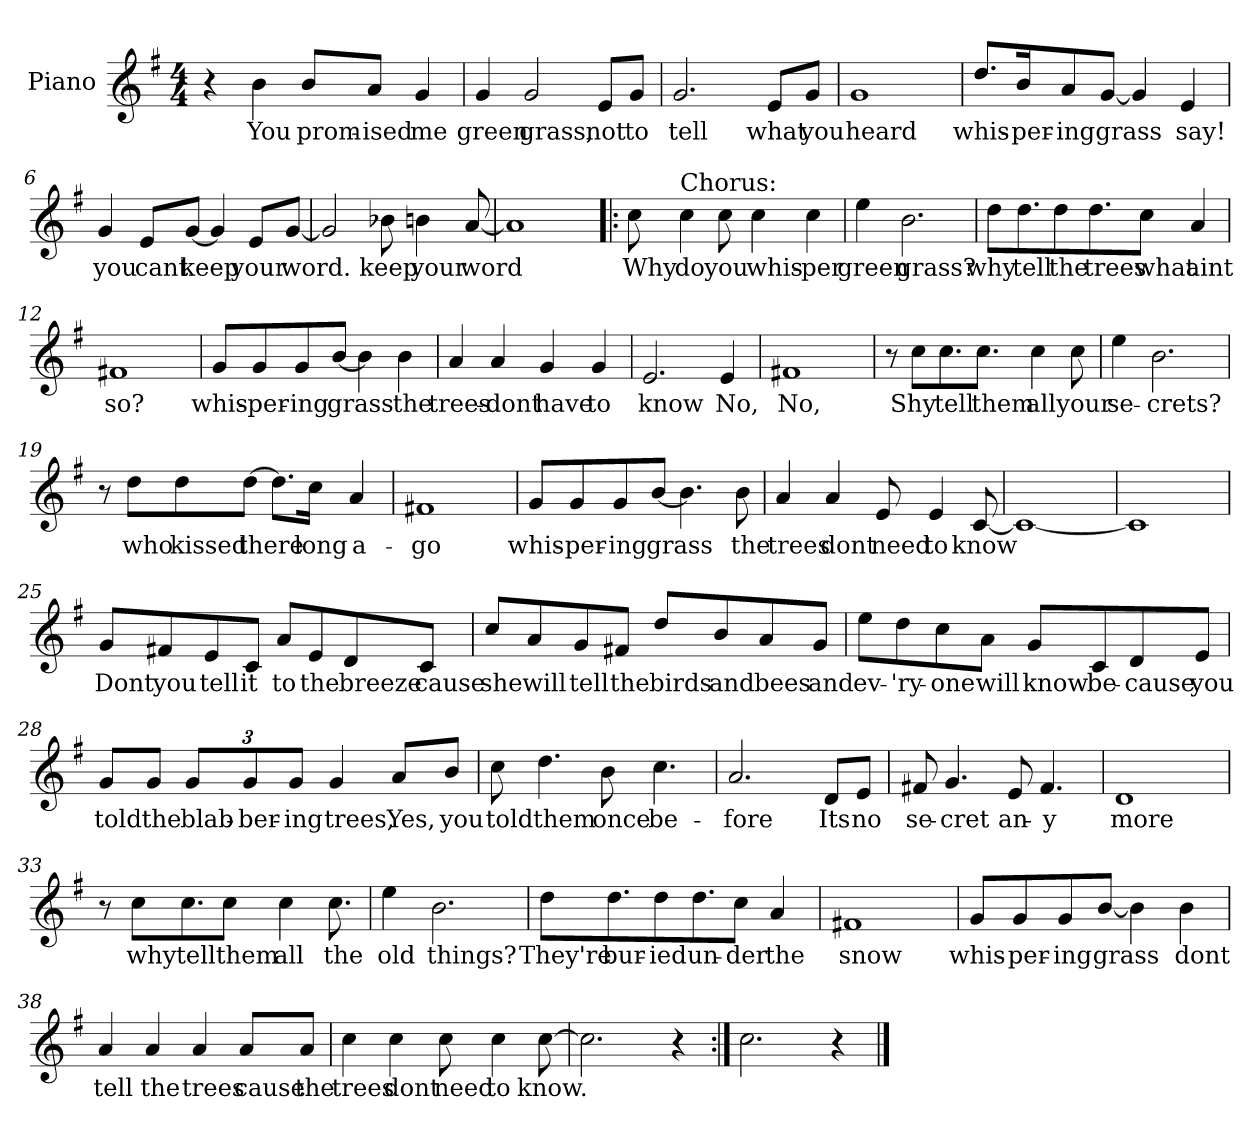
**kern	**text
*part1	*part1
*staff1	*staff1
*I"Piano	*
*I'Pno	*
*clefG2	*
*k[f#]	*
*G:	*
*M4/4	*
=1	=1
4r	.
4b\	You
8b/L	prom-
8a/J	-ised
4g/	me
=2	=2
4g/	green
2g/	grass,
8e/L	not
8g/J	to
=3	=3
2.g/	tell
8e/L	what
8g/J	you
=4	=4
1g	heard
!!LO:LB:g=z
=5	=5
8.dd/L	whis-
16b/	-per-
8a/	-ing
[8g/J	grass
4g/]	.
4e/	say!
=6	=6
4g/	you
8e/L	cant
[8g/J	keep
4g/]	.
8e/L	your
[8g/J	word.
=7	=7
2g/]	.
8b-X\	keep
4bn\	your
[8a/	word
=8	=8
1a]	.
!!LO:LB:g=z
=9!|:	=9!|:
8cc\	Why
!LO:TX:a:t=Chorus&colon;	!
4cc\	do
8cc\	you
4cc\	whis-
4cc\	-per
=10	=10
4ee\	green
2.b\	grass?
=11	=11
8dd\L	why
8.dd\	tell
8dd\	the
8.dd\	trees
8cc\J	what
4a/	aint
=12	=12
1f#X	so?
!!LO:LB:g=z
=13	=13
8g/L	whis-
8g/	-per-
8g/	-ing
[8b/J	grass
4b\]	.
4b\	the
=14	=14
4a/	trees-
4a/	-dont
4g/	have
4g/	to
=15	=15
2.e/	know
4e/	No,
=16	=16
1f#X	No,
!!LO:LB:g=z
=17	=17
8r	.
8cc\L	Shy
8.cc\	tell
8.cc\J	them
4cc\	all
8cc\	your
=18	=18
4ee\	se-
2.b\	-crets?
=19	=19
8r	.
8dd\L	who
8dd\	kissed
[8dd\J	there
8.dd\L]	.
16cc\J	long
4a/	a-
=20	=20
1f#X	-go
!!LO:LB:g=z
=21	=21
8g/L	whis-
8g/	-per-
8g/	-ing
[8b/J	grass
4.b\]	.
8b\	the
=22	=22
4a/	trees
4a/	dont
8e/	need
4e/	to
[8c/	know
=23	=23
1c_	.
=24	=24
1c]	.
!!LO:LB:g=z
=25	=25
8g/L	Dont
8f#X/	you
8e/	tell
8c/J	it
8a/L	to
8e/	the
8d/	breeze
8c/J	cause
=26	=26
8cc/L	she
8a/	will
8g/	tell
8f#X/J	the
8dd/L	birds
8b/	and
8a/	bees
8g/J	and
!!LO:LB:g=z
=27	=27
8ee\L	ev-
8dd\	-'ry-
8cc\	-one
8a\J	will
8g/L	know
8c/	be-
8d/	-cause
8e/J	you
=28	=28
8g/L	told
8g/J	the
*Xbrackettup	*
12g/L	blab-
12g/	-ber-
12g/J	-ing
4g/	trees,
8a/L	Yes,
8b/J	you
!!LO:PB:g=z
=29	=29
8cc\	told
4.dd\	them
8b\	once
4.cc\	be-
=30	=30
2.a/	-fore
8d/L	Its
8e/J	no
=31	=31
8f#X/	se-
4.g/	-cret
8e/	an-
4.f#/	-y
=32	=32
1d	more
=33	=33
8r	.
8cc\L	why
8.cc\	tell
8cc\J	them
4cc\	all
8.cc\	the
!!LO:LB:g=z
=34	=34
4ee\	old
2.b\	things?
=35	=35
8dd\L	They're
8.dd\	bur-
8dd\	-ied
8.dd\	un-
8cc\J	-der
4a/	the
=36	=36
1f#X	snow
=37	=37
8g/L	whis-
8g/	-per-
8g/	-ing
[8b/J	grass
4b\]	.
4b\	dont
!!LO:LB:g=z
=38	=38
4a/	tell
4a/	the
4a/	trees
8a/L	cause
8a/J	the
=39	=39
4cc\	trees
4cc\	dont
8cc\	need
4cc\	to
[8cc\	know.
=40	=40
2.cc\]	.
4r	.
=41:|!	=41:|!
2.cc\	.
4r	.
==	==
*-	*-
